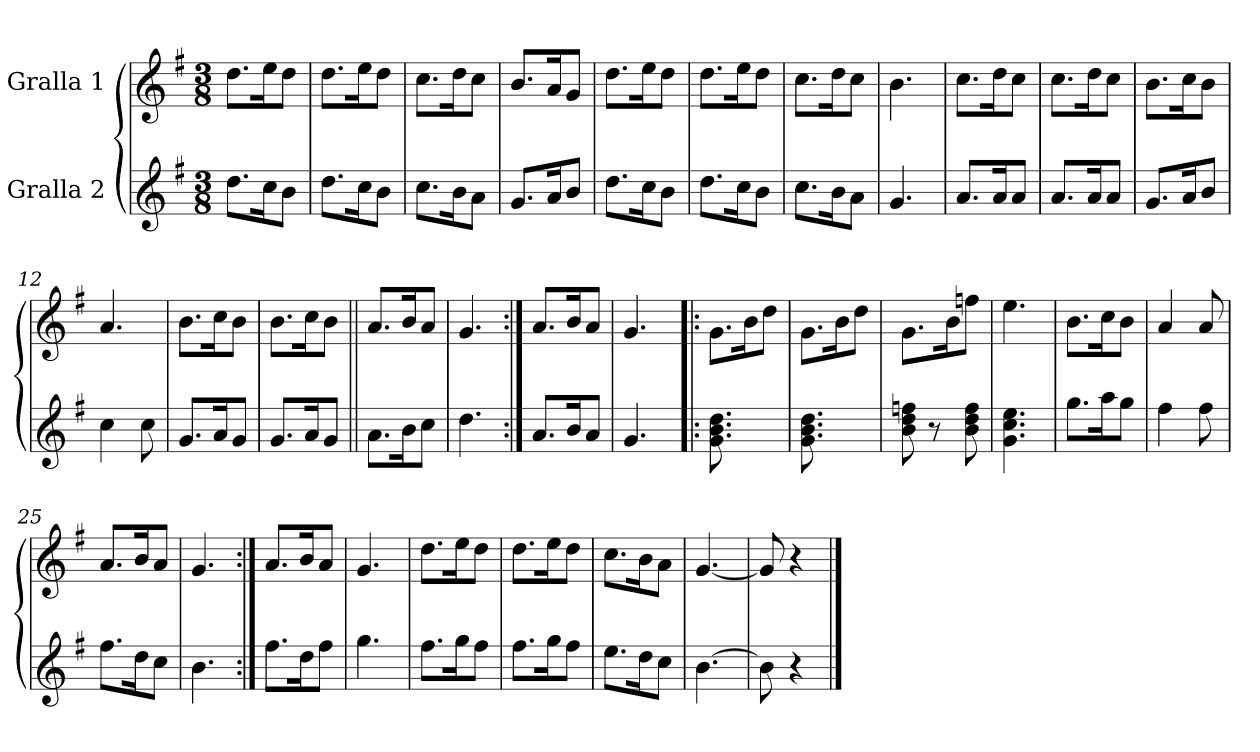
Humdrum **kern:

**kern	**kern
*part2	*part1
*staff2	*staff1
*I"Gralla 2	*I"Gralla 1
*clefG2	*clefG2
*k[f#]	*k[f#]
*M3/8	*M3/8
=1	=1
8.dd\L	8.dd\L
16cc\K	16ee\K
8b\J	8dd\J
=2	=2
8.dd\L	8.dd\L
16cc\K	16ee\K
8b\J	8dd\J
=3	=3
8.cc\L	8.cc\L
16b\K	16dd\K
8a\J	8cc\J
=4	=4
8.g/L	8.b/L
16a/K	16a/K
8b/J	8g/J
=5	=5
8.dd\L	8.dd\L
16cc\K	16ee\K
8b\J	8dd\J
=6	=6
8.dd\L	8.dd\L
16cc\K	16ee\K
8b\J	8dd\J
=7	=7
8.cc\L	8.cc\L
16b\K	16dd\K
8a\J	8cc\J
=8	=8
4.g	4.b
=9	=9
8.a/L	8.cc\L
16a/K	16dd\K
8a/J	8cc\J
=10	=10
8.a/L	8.cc\L
16a/K	16dd\K
8a/J	8cc\J
=11	=11
8.g/L	8.b\L
16a/K	16cc\K
8b/J	8b\J
=12	=12
4cc	4.a
8cc	.
=13	=13
8.g/L	8.b\L
16a/K	16cc\K
8g/J	8b\J
=14	=14
8.g/L	8.b\L
16a/K	16cc\K
8g/J	8b\J
=15||	=15||
8.a\L	8.a/L
16b\K	16b/K
8cc\J	8a/J
=16	=16
4.dd	4.g
=17:|!	=17:|!
8.a/L	8.a/L
16b/K	16b/K
8a/J	8a/J
=18	=18
4.g	4.g
=19!|:	=19!|:
8.g 8.dd 8.b	8.g\L
8.ryy	16b\K
.	8dd\J
=20	=20
8.g 8.dd 8.b	8.g\L
8.ryy	16b\K
.	8dd\J
=21	=21
8dd 8b 8ff	8.g\L
8r	.
.	16b\K
8ff 8b 8dd	8ffn\J
=22	=22
4.ee 4.cc 4.g	4.ee
=23	=23
8.gg\L	8.b\L
16aa\K	16cc\K
8gg\J	8b\J
=24	=24
4ff#	4a
8ff#	8a
=25	=25
8.ff#\L	8.a/L
16dd\K	16b/K
8cc\J	8a/J
=26	=26
4.b	4.g
=27:|!	=27:|!
8.ff#\L	8.a/L
16dd\K	16b/K
8ff#\J	8a/J
=28	=28
4.gg	4.g
=29	=29
8.ff#\L	8.dd\L
16gg\K	16ee\K
8ff#\J	8dd\J
=30	=30
8.ff#\L	8.dd\L
16gg\K	16ee\K
8ff#\J	8dd\J
=31	=31
8.ee\L	8.cc\L
16dd\K	16b\K
8cc\J	8a\J
=32	=32
[4.b	[4.g
=33	=33
8b]	8g]
4r	4r
==	==
*-	*-
